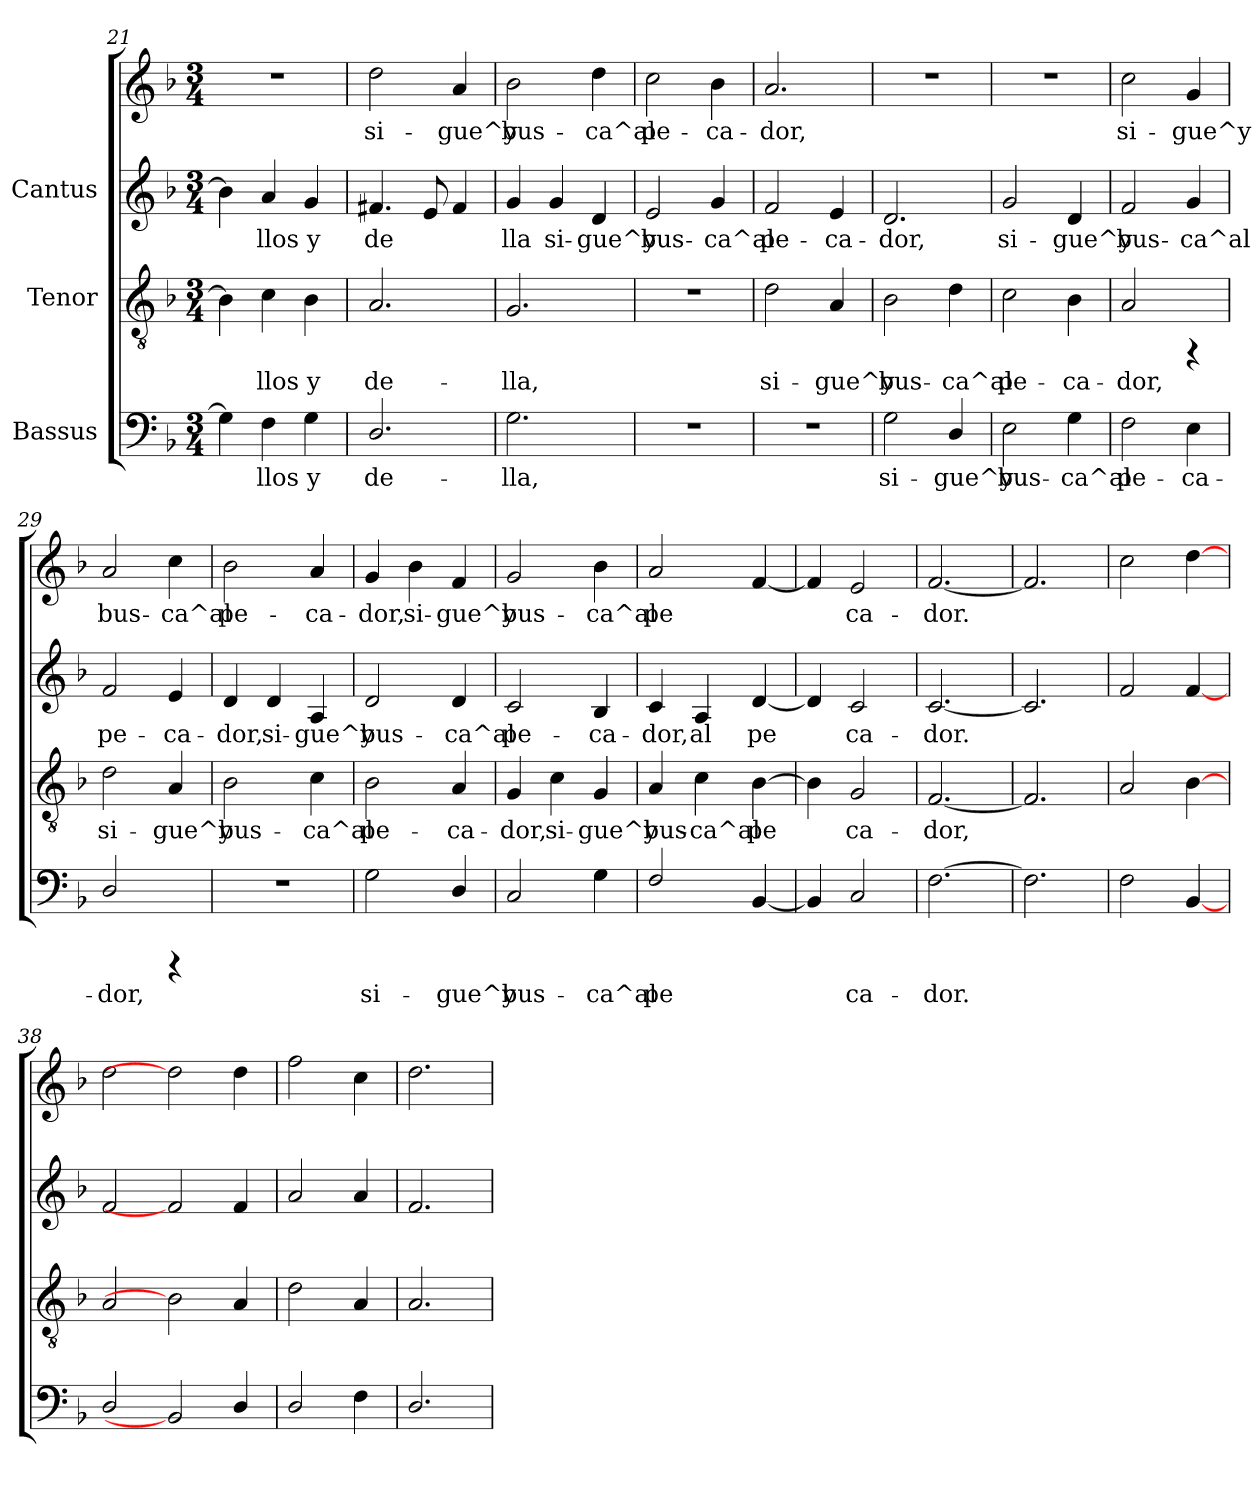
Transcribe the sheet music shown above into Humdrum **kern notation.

**kern	**text	**kern	**text	**kern	**text	**kern	**text
*part3	*part3	*part2	*part2	*part1	*part1	*part1	*part1
*staff4	*staff4	*staff3	*staff3	*staff2	*staff2	*staff1	*staff1
*I"Bassus	*	*I"Tenor	*	*I"Cantus	*	*	*
*clefF4	*	*clefGv2	*	*clefG2	*	*clefG2	*
*k[b-]	*	*k[b-]	*	*k[b-]	*	*k[b-]	*
*F:	*	*F:	*	*F:	*	*F:	*
*M3/4	*	*M3/4	*	*M3/4	*	*M3/4	*
=21	=21	=21	=21	=21	=21	=21	=21
!	!LO:LY:b:cj	!	!LO:LY:b:cj	!	!LO:LY:b:cj	!	!
4G\]	-	4B-\]	-	4b-\]	-	2.r	.
!	!LO:LY:b:cj	!	!LO:LY:b:cj	!	!LO:LY:b:cj	!	!
4F\	llos	4c\	llos	4a/	llos	.	.
!	!LO:LY:b:cj	!	!LO:LY:b:cj	!	!LO:LY:b:cj	!	!
4G\	y	4B-\	y	4g/	y	.	.
!!LO:PB:g=z
=22	=22	=22	=22	=22	=22	=22	=22
!	!LO:LY:b:cj	!	!LO:LY:b:cj	!	!LO:LY:b:cj	!	!LO:LY:b:cj
2.D/	de-	2.A/	de-	4.f#X/	de-	2dd\	si-
!	!	!	!	!	!LO:LY:b:cj	!	!
.	.	.	.	8e/	--	.	.
!	!	!	!	!	!LO:LY:b:cj	!	!LO:LY:b:cj
.	.	.	.	4f#/	--	4a/	-gue^y
=23	=23	=23	=23	=23	=23	=23	=23
!	!LO:LY:b:cj	!	!LO:LY:b:cj	!	!LO:LY:b:cj	!	!LO:LY:b:cj
2.G\	-lla,	2.G/	-lla,	4g/	lla	2b-\	-bus-
!	!	!	!	!	!LO:LY:b:cj	!	!
.	.	.	.	4g/	si-	.	.
!	!	!	!	!	!LO:LY:b:cj	!	!LO:LY:b:cj
.	.	.	.	4d/	-gue^y	4dd\	-ca^al
=24	=24	=24	=24	=24	=24	=24	=24
!	!	!	!	!	!LO:LY:b:cj	!	!LO:LY:b:cj
2.r	.	2.r	.	2e/	-bus-	2cc\	pe-
!	!	!	!	!	!LO:LY:b:cj	!	!LO:LY:b:cj
.	.	.	.	4g/	-ca^al	4b-\	-ca-
=25	=25	=25	=25	=25	=25	=25	=25
!	!	!	!LO:LY:b:cj	!	!LO:LY:b:cj	!	!LO:LY:b:cj
2.r	.	2d\	si-	2f/	pe-	2.a/	dor,
!	!	!	!LO:LY:b:cj	!	!LO:LY:b:cj	!	!
.	.	4A/	-gue^y	4e/	-ca-	.	.
=26	=26	=26	=26	=26	=26	=26	=26
!	!LO:LY:b:cj	!	!LO:LY:b:cj	!	!LO:LY:b:cj	!	!
2G\	si-	2B-\	bus-	2.d/	-dor,	2.r	.
!	!LO:LY:b:cj	!	!LO:LY:b:cj	!	!	!	!
4D/	-gue^y	4d\	-ca^al	.	.	.	.
=27	=27	=27	=27	=27	=27	=27	=27
!	!LO:LY:b:cj	!	!LO:LY:b:cj	!	!LO:LY:b:cj	!	!
2E\	bus-	2c\	pe-	2g/	si-	2.r	.
!	!LO:LY:b:cj	!	!LO:LY:b:cj	!	!LO:LY:b:cj	!	!
4G\	-ca^al	4B-\	-ca-	4d/	-gue^y	.	.
=28	=28	=28	=28	=28	=28	=28	=28
!	!LO:LY:b:cj	!	!LO:LY:b:cj	!	!LO:LY:b:cj	!	!LO:LY:b:cj
2F\	pe-	2A/	-dor,	2f/	bus-	2cc\	si-
!	!LO:LY:b:cj	!	!	!	!LO:LY:b:cj	!	!LO:LY:b:cj
4E\	-ca-	4rFF	.	4g/	-ca^al	4g/	-gue^y
!!LO:LB:g=z
=29	=29	=29	=29	=29	=29	=29	=29
!	!LO:LY:b:cj	!	!LO:LY:b:cj	!	!LO:LY:b:cj	!	!LO:LY:b:cj
2D/	-dor,	2d\	si-	2f/	pe-	2a/	bus-
!	!	!	!LO:LY:b:cj	!	!LO:LY:b:cj	!	!LO:LY:b:cj
4rCCC	.	4A/	-gue^y	4e/	-ca-	4cc\	-ca^al
=30	=30	=30	=30	=30	=30	=30	=30
!	!	!	!LO:LY:b:cj	!	!LO:LY:b:cj	!	!LO:LY:b:cj
2.r	.	2B-\	bus-	4d/	-dor,	2b-\	-pe-
!	!	!	!	!	!LO:LY:b:cj	!	!
.	.	.	.	4d/	si-	.	.
!	!	!	!LO:LY:b:cj	!	!LO:LY:b:cj	!	!LO:LY:b:cj
.	.	4c\	-ca^al	4A/	-gue^y	4a/	-ca-
=31	=31	=31	=31	=31	=31	=31	=31
!	!LO:LY:b:cj	!	!LO:LY:b:cj	!	!LO:LY:b:cj	!	!LO:LY:b:cj
2G\	si-	2B-\	pe-	2d/	bus-	4g/	dor,
!	!	!	!	!	!	!	!LO:LY:b:cj
.	.	.	.	.	.	4b-\	si-
!	!LO:LY:b:cj	!	!LO:LY:b:cj	!	!LO:LY:b:cj	!	!LO:LY:b:cj
4D/	-gue^y	4A/	-ca-	4d/	-ca^al	4f/	-gue^y
=32	=32	=32	=32	=32	=32	=32	=32
!	!LO:LY:b:cj	!	!LO:LY:b:cj	!	!LO:LY:b:cj	!	!LO:LY:b:cj
2C/	bus-	4G/	-dor,	2c/	pe-	2g/	bus-
!	!	!	!LO:LY:b:cj	!	!	!	!
.	.	4c\	si-	.	.	.	.
!	!LO:LY:b:cj	!	!LO:LY:b:cj	!	!LO:LY:b:cj	!	!LO:LY:b:cj
4G\	-ca^al	4G/	-gue^y	4B-/	-ca-	4b-\	-ca^al
=33	=33	=33	=33	=33	=33	=33	=33
!	!LO:LY:b:cj	!	!LO:LY:b:cj	!	!LO:LY:b:cj	!	!LO:LY:b:cj
2F/	pe-	4A/	bus-	4c/	-dor,	2a/	-pe-
!	!	!	!LO:LY:b:cj	!	!LO:LY:b:cj	!	!
.	.	4c\	-ca^al	4A/	al	.	.
!	!LO:LY:b:cj	!	!LO:LY:b:cj	!	!LO:LY:b:cj	!	!LO:LY:b:cj
[<4BB-/	--	[>4B-\	pe-	[<4d/	pe-	[<4f/	--
=34	=34	=34	=34	=34	=34	=34	=34
!	!LO:LY:b:cj	!	!LO:LY:b:cj	!	!LO:LY:b:cj	!	!LO:LY:b:cj
4BB-/]	-	4B-\]	-	4d/]	-	4f/]	-
!	!LO:LY:b:cj	!	!LO:LY:b:cj	!	!LO:LY:b:cj	!	!LO:LY:b:cj
2C/	ca-	2G/	ca-	2c/	ca-	2e/	ca-
!!LO:LB:g=z
=35	=35	=35	=35	=35	=35	=35	=35
!	!LO:LY:b:cj	!	!LO:LY:b:cj	!	!LO:LY:b:cj	!	!LO:LY:b:cj
[>2.F\	-dor.	[<2.F/	-dor,	[<2.c/	dor.	[<2.f/	-dor.
=36	=36	=36	=36	=36	=36	=36	=36
2.F\]	.	2.F/]	.	2.c/]	.	2.f/]	.
=37	=37	=37	=37	=37	=37	=37	=37
2F\	.	2A/	.	2f/	.	2cc\	.
[4BB-/	.	[4B-\	.	[4f/	.	[4dd\	.
=38	=38	=38	=38	=38	=38	=38	=38
2D/	.	2A/	.	2f/	.	2dd\	.
2BB-/]	.	2B-\]	.	2f/]	.	2dd\]	.
4D/	.	4A/	.	4f/	.	4dd\	.
=39	=39	=39	=39	=39	=39	=39	=39
2D/	.	2d\	.	2a/	.	2ff\	.
4F\	.	4A/	.	4a/	.	4cc\	.
=40	=40	=40	=40	=40	=40	=40	=40
2.D/	.	2.A/	.	2.f/	.	2.dd\	.
=	=	=	=	=	=	=	=
*-	*-	*-	*-	*-	*-	*-	*-
